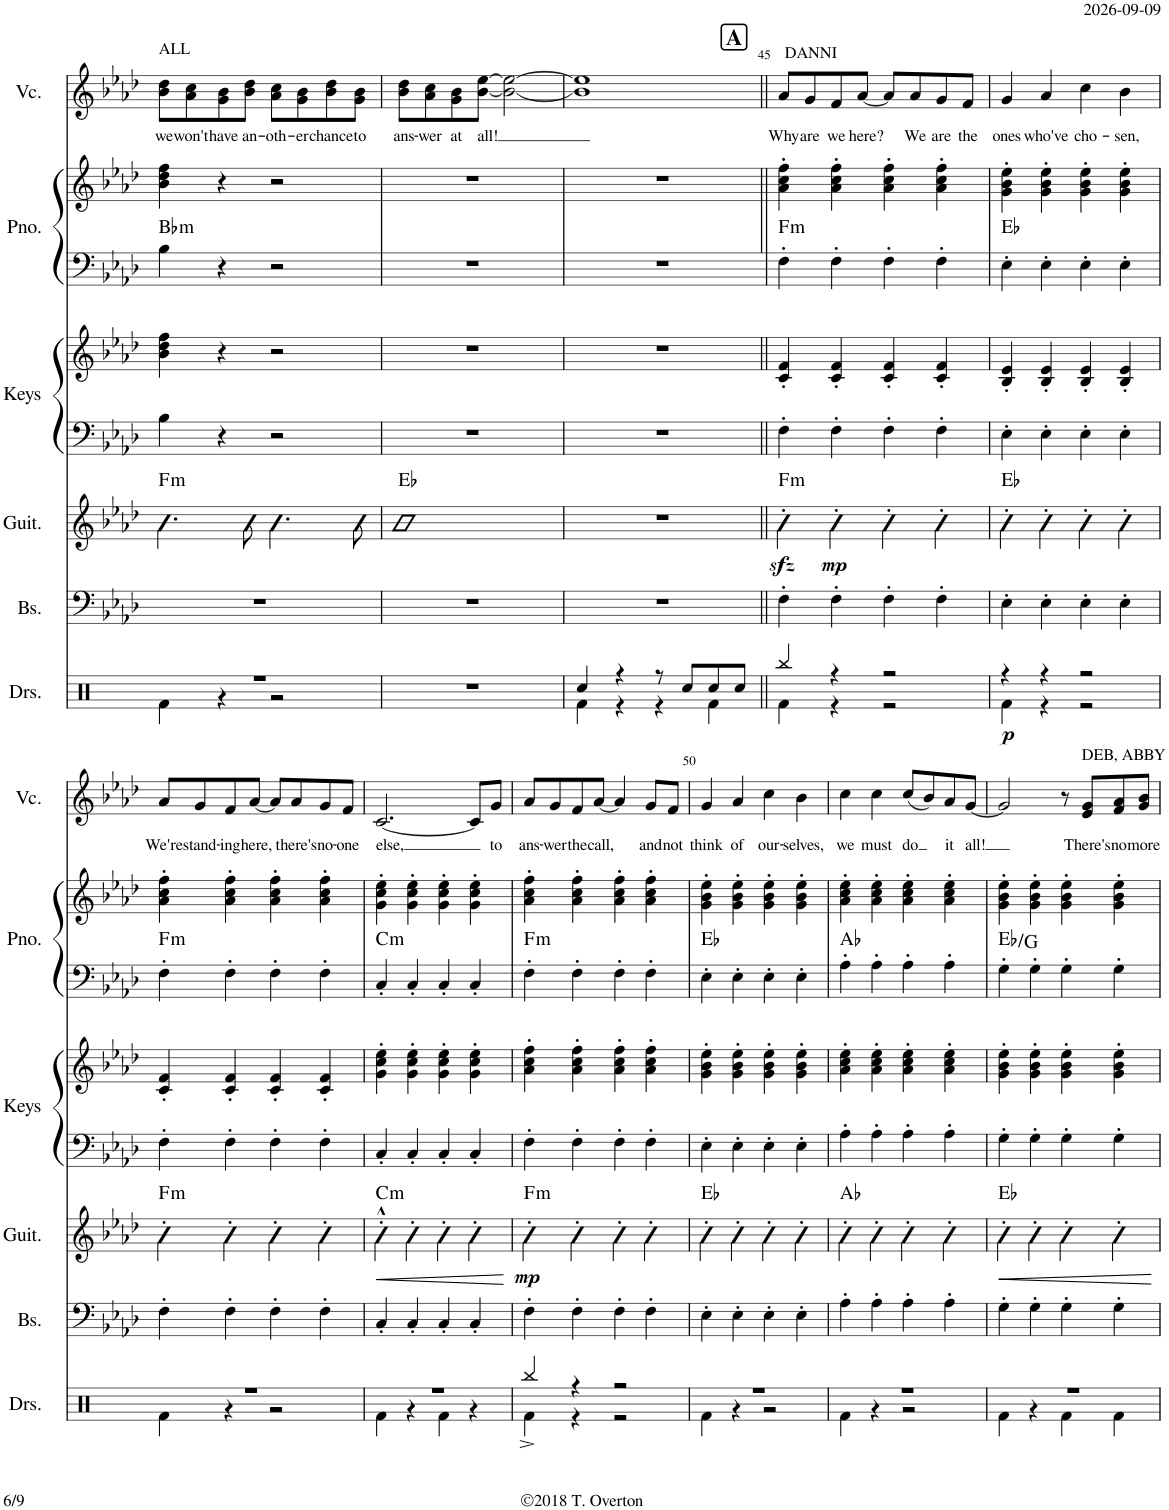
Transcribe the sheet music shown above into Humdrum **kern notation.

**kern	**kern	**dynam	**kern	**kern	**dynam	**harte	**kern	**kern	**kern	**kern	**harte	**kern	**text	**kern	**text
*part8	*part7	*part7	*part6	*part5	*part5	*part5	*part4	*part4	*part3	*part3	*part3	*part2	*part2	*part1	*part1
*staff10	*staff9	*staff9	*staff8	*staff7	*staff7	*	*staff6	*staff5	*staff4	*staff3	*	*staff2	*staff2	*staff1	*staff1
*I"Violoncellos	*I"Drums	*	*I"Bass	*I"Guitar	*	*	*I"Keyboards	*	*I"Piano	*	*	*I"BACK Vocal	*	*I"Vocal	*
*I'Vcs.	*I'Drs.	*	*I'Bs.	*I'Guit.	*	*	*I'Keys	*	*I'Pno.	*	*	*I'Bk.	*	*I'Vc.	*
!!LO:PB:g=z
*clefF4	*clefX	*	*clefF4	*clefG2	*	*	*clefF4	*clefG2	*clefF4	*clefG2	*	*clefG2	*	*clefG2	*
*	*	*	*Trd7c12	*Trd7c12	*	*	*	*	*	*	*	*	*	*	*
*k[b-e-a-d-]	*k[]	*	*k[b-e-a-d-]	*k[b-e-a-d-]	*	*	*k[b-e-a-d-]	*k[b-e-a-d-]	*k[b-e-a-d-]	*k[b-e-a-d-]	*	*k[b-e-a-d-]	*	*k[b-e-a-d-]	*
*M4/4	*M4/4	*	*M4/4	*M4/4	*	*	*M4/4	*M4/4	*M4/4	*M4/4	*	*M4/4	*	*M4/4	*
=42	=42	=42	=42	=42	=42	=42	=42	=42	=42	=42	=42	=42	=42	=42	=42
*	*^	*	*	*	*	*	*	*	*	*	*	*	*	*	*
!	!	!	!	!	!	!	!	!	!	!	!	!	!	!	!LO:TX:a:t=ALL	!
!	!	!	!	!	!	!	!LO:H:kt=m	!	!	!	!	!LO:H:kt=m	!	!	!	!LO:LY:b
1r	1r	4Rf\	.	1r	4.f\	.	F:min	4B-\	4b-\ 4dd-\ 4ff\	4B-\	4b-\ 4dd-\ 4ff\	Bb:min	8b-/L	we	8b-\ 8dd-\L	we
!	!	!	!	!	!	!	!	!	!	!	!	!	!	!	!	!LO:LY:b
.	.	.	.	.	.	.	.	.	.	.	.	.	8a-/J	won't	8a-\ 8cc\	won't
!	!	!	!	!	!	!	!	!	!	!	!	!	!	!	!	!LO:LY:b
.	.	4r	.	.	.	.	.	4r	4r	4r	4r	.	8g/L	have	8g\ 8b-\	have
!	!	!	!	!	!	!	!	!	!	!	!	!	!	!	!	!LO:LY:b
.	.	.	.	.	8f\	.	.	.	.	.	.	.	8b-/J	an-	8b-\ 8dd-\J	an-
!	!	!	!	!	!	!	!	!	!	!	!	!	!	!	!	!LO:LY:b
.	.	2r	.	.	4.f\	.	.	2r	2r	2r	2r	.	8a-/L	-oth-	8a-\ 8cc\L	-oth-
!	!	!	!	!	!	!	!	!	!	!	!	!	!	!	!	!LO:LY:b
.	.	.	.	.	.	.	.	.	.	.	.	.	8g/J	-er	8g\ 8b-\	-er
!	!	!	!	!	!	!	!	!	!	!	!	!	!	!	!	!LO:LY:b
.	.	.	.	.	.	.	.	.	.	.	.	.	8b-/L	chance	8b-\ 8dd-\	chance
!	!	!	!	!	!	!	!	!	!	!	!	!	!	!	!	!LO:LY:b
.	.	.	.	.	8f\	.	.	.	.	.	.	.	8g/J	to	8g\ 8b-\J	to
*	*v	*v	*	*	*	*	*	*	*	*	*	*	*	*	*	*
=43	=43	=43	=43	=43	=43	=43	=43	=43	=43	=43	=43	=43	=43	=43	=43
!	!	!	!	!	!	!	!	!	!	!	!	!	!	!	!LO:LY:b
1r	1r	.	1r	1e-	.	Eb:maj	1r	1r	1r	1r	.	8b-/L	ans-	8b-\ 8dd-\L	ans-
!	!	!	!	!	!	!	!	!	!	!	!	!	!	!	!LO:LY:b
.	.	.	.	.	.	.	.	.	.	.	.	8a-/J	-wer	8a-\ 8cc\	-wer
!	!	!	!	!	!	!	!	!	!	!	!	!	!	!	!LO:LY:b
.	.	.	.	.	.	.	.	.	.	.	.	8g/L	at	8g\ 8b-\	at
!	!	!	!	!	!	!	!	!	!	!	!	!	!	!	!LO:LY:b
.	.	.	.	.	.	.	.	.	.	.	.	[8b-/J	all!	[8b-\ [8ee-\J	all!
.	.	.	.	.	.	.	.	.	.	.	.	2b-_	.	2b-\_ 2ee-\_	.
=44	=44	=44	=44	=44	=44	=44	=44	=44	=44	=44	=44	=44	=44	=44	=44
*	*^	*	*	*	*	*	*	*	*	*	*	*	*	*	*
1r	4Rcc/	4Rf\	.	1r	1r	.	.	1r	1r	1r	1r	.	1b-]	.	1b-] 1ee-]	.
.	4r	4r	.	.	.	.	.	.	.	.	.	.	.	.	.	.
.	8r	4r	.	.	.	.	.	.	.	.	.	.	.	.	.	.
.	8Rcc/L	.	.	.	.	.	.	.	.	.	.	.	.	.	.	.
.	8Rcc/	4Rf\	.	.	.	.	.	.	.	.	.	.	.	.	.	.
.	8Rcc/J	.	.	.	.	.	.	.	.	.	.	.	.	.	.	.
!!LO:REH:place=s1:a:B:cj:fs=14:t=A
=45||	=45||	=45||	=45||	=45||	=45||	=45||	=45||	=45||	=45||	=45||	=45||	=45||	=45||	=45||	=45||	=45||
!	!	!	!	!	!	!	!	!	!	!	!	!	!	!	!LO:TX:a:t=DANNI	!
!	!	!	!	!	!	!	!LO:H:kt=m	!	!	!	!	!LO:H:kt=m	!	!	!	!LO:LY:b
4F'	4Rbb/	4Rf\	.	4F'\	4f'\	.	F:min	4F'\	4c/' 4f/'	4F'\	4a-\' 4cc\' 4ff\'	F:min	1r	.	8a-/L	Why
!	!	!	!	!	!	!	!	!	!	!	!	!	!	!	!	!LO:LY:b
.	.	.	.	.	.	.	.	.	.	.	.	.	.	.	8g/	are
!	!	!	!	!	!	!LO:DY:b	!	!	!	!	!	!	!	!	!	!LO:LY:b
4F'	4r	4r	.	4F'\	4f'\	mp	.	4F'\	4c/' 4f/'	4F'\	4a-\' 4cc\' 4ff\'	.	.	.	8f/	we
!	!	!	!	!	!	!	!	!	!	!	!	!	!	!	!	!LO:LY:b
.	.	.	.	.	.	.	.	.	.	.	.	.	.	.	[8a-/J	here?
4F'	2r	2r	.	4F'\	4f'\	.	.	4F'\	4c/' 4f/'	4F'\	4a-\' 4cc\' 4ff\'	.	.	.	8a-/L]	.
!	!	!	!	!	!	!	!	!	!	!	!	!	!	!	!	!LO:LY:b
.	.	.	.	.	.	.	.	.	.	.	.	.	.	.	8a-/	We
!	!	!	!	!	!	!	!	!	!	!	!	!	!	!	!	!LO:LY:b
4F'	.	.	.	4F'\	4f'\	.	.	4F'\	4c/' 4f/'	4F'\	4a-\' 4cc\' 4ff\'	.	.	.	8g/	are
!	!	!	!	!	!	!	!	!	!	!	!	!	!	!	!	!LO:LY:b
.	.	.	.	.	.	.	.	.	.	.	.	.	.	.	8f/J	the
=46	=46	=46	=46	=46	=46	=46	=46	=46	=46	=46	=46	=46	=46	=46	=46	=46
!	!	!	!LO:DY:b	!	!	!	!	!	!	!	!	!	!	!	!	!LO:LY:b
4E-'	4r	4Rf\	p	4E-'\	4e-'\	.	Eb:maj	4E-'\	4B-/' 4e-/'	4E-'\	4g\' 4b-\' 4ee-\'	Eb:maj	1r	.	4g/	ones
!	!	!	!	!	!	!	!	!	!	!	!	!	!	!	!	!LO:LY:b
4E-'	4r	4r	.	4E-'\	4e-'\	.	.	4E-'\	4B-/' 4e-/'	4E-'\	4g\' 4b-\' 4ee-\'	.	.	.	4a-/	who've
!	!	!	!	!	!	!	!	!	!	!	!	!	!	!	!	!LO:LY:b
4E-'	2r	2r	.	4E-'\	4e-'\	.	.	4E-'\	4B-/' 4e-/'	4E-'\	4g\' 4b-\' 4ee-\'	.	.	.	4cc\	cho-
!	!	!	!	!	!	!	!	!	!	!	!	!	!	!	!	!LO:LY:b
4E-'	.	.	.	4E-'\	4e-'\	.	.	4E-'\	4B-/' 4e-/'	4E-'\	4g\' 4b-\' 4ee-\'	.	.	.	4b-\	-sen,
!!LO:LB:g=z
=47	=47	=47	=47	=47	=47	=47	=47	=47	=47	=47	=47	=47	=47	=47	=47	=47
!	!	!	!	!	!	!	!LO:H:kt=m	!	!	!	!	!LO:H:kt=m	!	!	!	!LO:LY:b
4F'	1r	4Rf\	.	4F'\	4f'\	.	F:min	4F'\	4c/' 4f/'	4F'\	4a-\' 4cc\' 4ff\'	F:min	1r	.	8a-/L	We're
!	!	!	!	!	!	!	!	!	!	!	!	!	!	!	!	!LO:LY:b
.	.	.	.	.	.	.	.	.	.	.	.	.	.	.	8g/	stand-
!	!	!	!	!	!	!	!	!	!	!	!	!	!	!	!	!LO:LY:b
4F'	.	4r	.	4F'\	4f'\	.	.	4F'\	4c/' 4f/'	4F'\	4a-\' 4cc\' 4ff\'	.	.	.	8f/	-ing
!	!	!	!	!	!	!	!	!	!	!	!	!	!	!	!	!LO:LY:b
.	.	.	.	.	.	.	.	.	.	.	.	.	.	.	[8a-/J	here,
4F'	.	2r	.	4F'\	4f'\	.	.	4F'\	4c/' 4f/'	4F'\	4a-\' 4cc\' 4ff\'	.	.	.	8a-/L]	.
!	!	!	!	!	!	!	!	!	!	!	!	!	!	!	!	!LO:LY:b
.	.	.	.	.	.	.	.	.	.	.	.	.	.	.	8a-/	there's
!	!	!	!	!	!	!	!	!	!	!	!	!	!	!	!	!LO:LY:b
4F'	.	.	.	4F'\	4f'\	.	.	4F'\	4c/' 4f/'	4F'\	4a-\' 4cc\' 4ff\'	.	.	.	8g/	no-
!	!	!	!	!	!	!	!	!	!	!	!	!	!	!	!	!LO:LY:b
.	.	.	.	.	.	.	.	.	.	.	.	.	.	.	8f/J	-one
=48	=48	=48	=48	=48	=48	=48	=48	=48	=48	=48	=48	=48	=48	=48	=48	=48
!	!	!	!	!	!	!LO:HP:b	!LO:H:kt=m	!	!	!	!	!LO:H:kt=m	!	!	!	!LO:LY:b
4C'	1r	4Rf\	.	4C'/	4c'^^\	<	C:min	4C'/	4g\' 4cc\' 4ee-\'	4C'/	4g\' 4cc\' 4ee-\'	C:min	1r	.	[2.c/	else,
4C'	.	4r	.	4C'/	4c'\	.	.	4C'/	4g\' 4cc\' 4ee-\'	4C'/	4g\' 4cc\' 4ee-\'	.	.	.	.	.
4C'	.	4Rf\	.	4C'/	4c'\	.	.	4C'/	4g\' 4cc\' 4ee-\'	4C'/	4g\' 4cc\' 4ee-\'	.	.	.	.	.
4C'	.	4r	.	4C'/	4c'\	.	.	4C'/	4g\' 4cc\' 4ee-\'	4C'/	4g\' 4cc\' 4ee-\'	.	.	.	8c/L]	.
!	!	!	!	!	!	!	!	!	!	!	!	!	!	!	!	!LO:LY:b
.	.	.	.	.	.	.	.	.	.	.	.	.	.	.	8g/J	to
*	*v	*v	*	*	*	*	*	*	*	*	*	*	*	*	*	*
.	.	.	.	.	[	.	.	.	.	.	.	.	.	.	.
=49	=49	=49	=49	=49	=49	=49	=49	=49	=49	=49	=49	=49	=49	=49	=49
*	*^	*	*	*	*	*	*	*	*	*	*	*	*	*	*
!	!	!	!	!	!	!LO:DY:b	!LO:H:kt=m	!	!	!	!	!LO:H:kt=m	!	!	!	!LO:LY:b
4F'	4Rbb/	4Rf^\	.	4F'\	4f'\	mp	F:min	4F'\	4a-\' 4cc\' 4ff\'	4F'\	4a-\' 4cc\' 4ff\'	F:min	1r	.	8a-/L	ans-
!	!	!	!	!	!	!	!	!	!	!	!	!	!	!	!	!LO:LY:b
.	.	.	.	.	.	.	.	.	.	.	.	.	.	.	8g/	-wer
!	!	!	!	!	!	!	!	!	!	!	!	!	!	!	!	!LO:LY:b
4F'	4r	4r	.	4F'\	4f'\	.	.	4F'\	4a-\' 4cc\' 4ff\'	4F'\	4a-\' 4cc\' 4ff\'	.	.	.	8f/	the
!	!	!	!	!	!	!	!	!	!	!	!	!	!	!	!	!LO:LY:b
.	.	.	.	.	.	.	.	.	.	.	.	.	.	.	[8a-/J	call,
4F'	2r	2r	.	4F'\	4f'\	.	.	4F'\	4a-\' 4cc\' 4ff\'	4F'\	4a-\' 4cc\' 4ff\'	.	.	.	4a-/]	.
!	!	!	!	!	!	!	!	!	!	!	!	!	!	!	!	!LO:LY:b
4F'	.	.	.	4F'\	4f'\	.	.	4F'\	4a-\' 4cc\' 4ff\'	4F'\	4a-\' 4cc\' 4ff\'	.	.	.	8g/L	and
!	!	!	!	!	!	!	!	!	!	!	!	!	!	!	!	!LO:LY:b
.	.	.	.	.	.	.	.	.	.	.	.	.	.	.	8f/J	not
=50	=50	=50	=50	=50	=50	=50	=50	=50	=50	=50	=50	=50	=50	=50	=50	=50
!	!	!	!	!	!	!	!	!	!	!	!	!	!	!	!	!LO:LY:b
4E-'	1r	4Rf\	.	4E-'\	4e-'\	.	Eb:maj	4E-'\	4g\' 4b-\' 4ee-\'	4E-'\	4g\' 4b-\' 4ee-\'	Eb:maj	1r	.	4g/	think
!	!	!	!	!	!	!	!	!	!	!	!	!	!	!	!	!LO:LY:b
4E-'	.	4r	.	4E-'\	4e-'\	.	.	4E-'\	4g\' 4b-\' 4ee-\'	4E-'\	4g\' 4b-\' 4ee-\'	.	.	.	4a-/	of
!	!	!	!	!	!	!	!	!	!	!	!	!	!	!	!	!LO:LY:b
4E-'	.	2r	.	4E-'\	4e-'\	.	.	4E-'\	4g\' 4b-\' 4ee-\'	4E-'\	4g\' 4b-\' 4ee-\'	.	.	.	4cc\	our-
!	!	!	!	!	!	!	!	!	!	!	!	!	!	!	!	!LO:LY:b
4E-'	.	.	.	4E-'\	4e-'\	.	.	4E-'\	4g\' 4b-\' 4ee-\'	4E-'\	4g\' 4b-\' 4ee-\'	.	.	.	4b-\	-selves,
=51	=51	=51	=51	=51	=51	=51	=51	=51	=51	=51	=51	=51	=51	=51	=51	=51
!	!	!	!	!	!	!	!	!	!	!	!	!	!	!	!	!LO:LY:b
4A-'	1r	4Rf\	.	4A-'\	4a-'\	.	Ab:maj	4A-'\	4a-\' 4cc\' 4ee-\'	4A-'\	4a-\' 4cc\' 4ee-\'	Ab:maj	1r	.	4cc\	we
!	!	!	!	!	!	!	!	!	!	!	!	!	!	!	!	!LO:LY:b
4A-'	.	4r	.	4A-'\	4a-'\	.	.	4A-'\	4a-\' 4cc\' 4ee-\'	4A-'\	4a-\' 4cc\' 4ee-\'	.	.	.	4cc\	must
!	!	!	!	!	!	!	!	!	!	!	!	!	!	!	!	!LO:LY:b
4A-'	.	2r	.	4A-'\	4a-'\	.	.	4A-'\	4a-\' 4cc\' 4ee-\'	4A-'\	4a-\' 4cc\' 4ee-\'	.	.	.	(8cc/L	do
.	.	.	.	.	.	.	.	.	.	.	.	.	.	.	8b-/)	.
!	!	!	!	!	!	!	!	!	!	!	!	!	!	!	!	!LO:LY:b
4A-'	.	.	.	4A-'\	4a-'\	.	.	4A-'\	4a-\' 4cc\' 4ee-\'	4A-'\	4a-\' 4cc\' 4ee-\'	.	.	.	8a-/	it
!	!	!	!	!	!	!	!	!	!	!	!	!	!	!	!	!LO:LY:b
.	.	.	.	.	.	.	.	.	.	.	.	.	.	.	[8g/J	all!
=52	=52	=52	=52	=52	=52	=52	=52	=52	=52	=52	=52	=52	=52	=52	=52	=52
!	!	!	!	!	!	!LO:HP:b	!	!	!	!	!	!	!	!	!	!
4G'	1r	4Rf\	.	4G'\	4e-'\	<	Eb:maj	4G'\	4g\' 4b-\' 4ee-\'	4G'\	4g\' 4b-\' 4ee-\'	Eb:maj/3	2r	.	2g/]	.
4G'	.	4r	.	4G'\	4e-'\	.	.	4G'\	4g\' 4b-\' 4ee-\'	4G'\	4g\' 4b-\' 4ee-\'	.	.	.	.	.
4G'	.	4Rf\	.	4G'\	4e-'\	.	.	4G'\	4g\' 4b-\' 4ee-\'	4G'\	4g\' 4b-\' 4ee-\'	.	8r	.	8r	.
!	!	!	!	!	!	!	!	!	!	!	!	!	!	!	!LO:TX:a:t=DEB, ABBY	!
!	!	!	!	!	!	!	!	!	!	!	!	!	!	!	!	!LO:LY:b
.	.	.	.	.	.	.	.	.	.	.	.	.	8e-	There's	8e-/ 8g/L	There's
!	!	!	!	!	!	!	!	!	!	!	!	!	!	!	!	!LO:LY:b
4G'	.	4Rf\	.	4G'\	4e-'\	.	.	4G'\	4g\' 4b-\' 4ee-\'	4G'\	4g\' 4b-\' 4ee-\'	.	8f/L	no	8f/ 8a-/	no
!	!	!	!	!	!	!	!	!	!	!	!	!	!	!	!	!LO:LY:b
.	.	.	.	.	.	.	.	.	.	.	.	.	8g/J	more	8g/ 8b-/J	more
*	*v	*v	*	*	*	*	*	*	*	*	*	*	*	*	*	*
.	.	.	.	.	[	.	.	.	.	.	.	.	.	.	.
=	=	=	=	=	=	=	=	=	=	=	=	=	=	=	=
*-	*-	*-	*-	*-	*-	*-	*-	*-	*-	*-	*-	*-	*-	*-	*-
